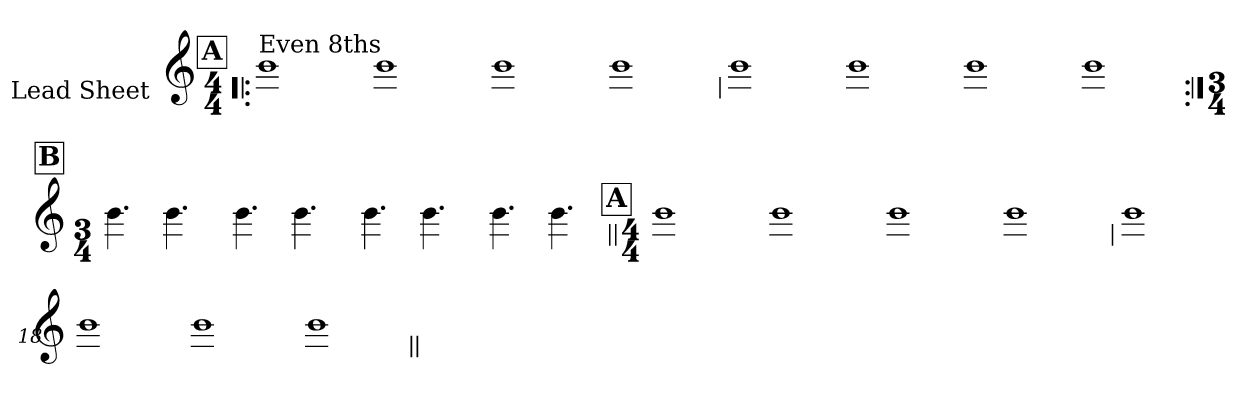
**kern
*part1
*staff1
*I"Lead Sheet
*stria0
*clefG2
*k[]
*C:
*M4/4
!!LO:REH:place=s1:a:t=A
=1!|:
!LO:TX:a:t=Even 8ths
1b
=2-
1b
=3-
1b
=4-
1b
!!LO:LB:g=z
=5
1b
=6-
1b
=7-
1b
=8-
1b
!!LO:LB:g=z
!!LO:REH:place=s1:a:t=B
=9:|!
*M3/4
4.b
4.b
=10-
4.b
4.b
=11-
4.b
4.b
=12-
4.b
4.b
!!LO:LB:g=z
!!LO:REH:place=s1:a:t=A
=13||
*M4/4
1b
=14-
1b
=15-
1b
=16-
1b
!!LO:LB:g=z
=17
1b
=18-
1b
=19-
1b
=20-
1b
=||
*-
